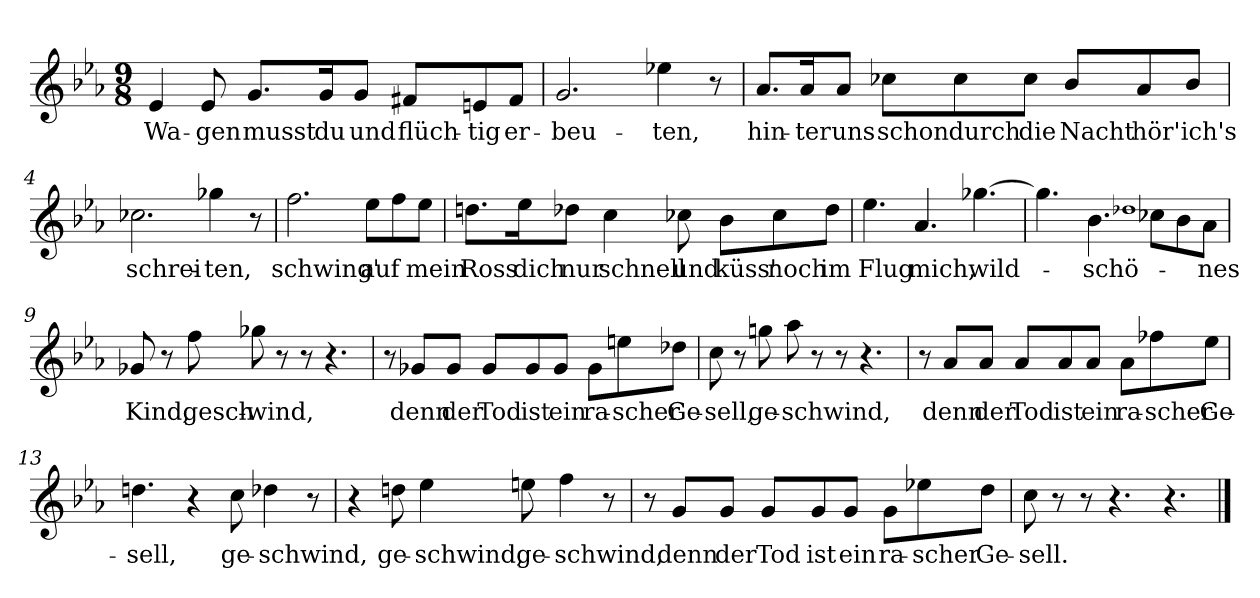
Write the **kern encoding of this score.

**kern	**text
*part1	*part1
*staff1	*staff1
*clefG2	*
*k[b-e-a-]	*
*M9/8	*
=1	=1
!	!LO:LY:b
4e-/	Wa-
!	!LO:LY:b
8e-/	-gen
!	!LO:LY:b
8.g/L	musst
!	!LO:LY:b
16g/K	du
!	!LO:LY:b
8g/J	und
!	!LO:LY:b
8f#X/L	flüch-
!	!LO:LY:b
8en/	-tig
!	!LO:LY:b
8f#/J	er-
=2	=2
!	!LO:LY:b
2.g/	-beu-
!	!LO:LY:b
4ee-X\	-ten,
8r	.
=3	=3
!	!LO:LY:b
8.a-/L	hin-
!	!LO:LY:b
16a-/K	-ter
!	!LO:LY:b
8a-/J	uns
!	!LO:LY:b
8cc-X\L	schon
!	!LO:LY:b
8cc-\	durch
!	!LO:LY:b
8cc-\J	die
!	!LO:LY:b
8b-/L	Nacht
!	!LO:LY:b
8a-/	hör'
!	!LO:LY:b
8b-/J	ich's
=4	=4
!	!LO:LY:b
2.cc-X\	schrei-
!	!LO:LY:b
4gg-X\	-ten,
8r	.
!!LO:LB:g=z
=5	=5
!	!LO:LY:b
2.ff\	schwing'
!	!LO:LY:b
8ee-\L	auf
8ff\	.
!	!LO:LY:b
8ee-\J	mein
=6	=6
!	!LO:LY:b
8.ddn\L	Ross
!	!LO:LY:b
16ee-\K	dich
!	!LO:LY:b
8dd-X\J	nur
!	!LO:LY:b
4cc\	schnell
!	!LO:LY:b
8cc-X\	und
!	!LO:LY:b
8b-\L	küss'
!	!LO:LY:b
8cc-\	noch
!	!LO:LY:b
8dd-\J	im
=7	=7
!	!LO:LY:b
4.ee-\	Flug
!	!LO:LY:b
4.a-/	mich,
!	!LO:LY:b
[4.gg-X\	wild-
=8	=8
4.gg-\]	.
!	!LO:LY:b
4.b-\	schö-
1qdd-X	.
8cc-X\L	.
8b-\	.
!	!LO:LY:b
8a-\J	-nes
=9	=9
!	!LO:LY:b
8g-X/	Kind,
8r	.
!	!LO:LY:b
8ff\	gesch-
!	!LO:LY:b
8gg-X\	-wind,
8r	.
8r	.
4.r	.
!!LO:LB:g=z
=10	=10
8r	.
!	!LO:LY:b
8g-X/L	denn
!	!LO:LY:b
8g-/J	der
!	!LO:LY:b
8g-/L	Tod
!	!LO:LY:b
8g-/	ist
!	!LO:LY:b
8g-/J	ein
!	!LO:LY:b
8g-\L	ra-
!	!LO:LY:b
8een\	-scher
!	!LO:LY:b
8dd-X\J	Ge-
=11	=11
!	!LO:LY:b
8cc\	-sell,
8r	.
!	!LO:LY:b
8ggn\	ge-
!	!LO:LY:b
8aa-\	-schwind,
8r	.
8r	.
4.r	.
=12	=12
8r	.
!	!LO:LY:b
8a-/L	denn
!	!LO:LY:b
8a-/J	der
!	!LO:LY:b
8a-/L	Tod
!	!LO:LY:b
8a-/	ist
!	!LO:LY:b
8a-/J	ein
!	!LO:LY:b
8a-\L	ra-
!	!LO:LY:b
8ff-X\	-scher
!	!LO:LY:b
8ee-\J	Ge-
=13	=13
!	!LO:LY:b
4.ddn\	-sell,
4r	.
!	!LO:LY:b
8cc\	ge-
!	!LO:LY:b
4dd-X\	-schwind,
8r	.
!!LO:LB:g=z
=14	=14
4r	.
!	!LO:LY:b
8ddn\	ge-
!	!LO:LY:b
4ee-\	-schwind,
!	!LO:LY:b
8een\	ge-
!	!LO:LY:b
4ff\	-schwind,
8r	.
=15	=15
8r	.
!	!LO:LY:b
8g/L	denn
!	!LO:LY:b
8g/J	der
!	!LO:LY:b
8g/L	Tod
!	!LO:LY:b
8g/	ist
!	!LO:LY:b
8g/J	ein
!	!LO:LY:b
8g\L	ra-
!	!LO:LY:b
8ee-X\	-scher
!	!LO:LY:b
8dd\J	Ge-
=16	=16
!	!LO:LY:b
8cc\	-sell.
8r	.
8r	.
4.r	.
4.r	.
==	==
*-	*-
